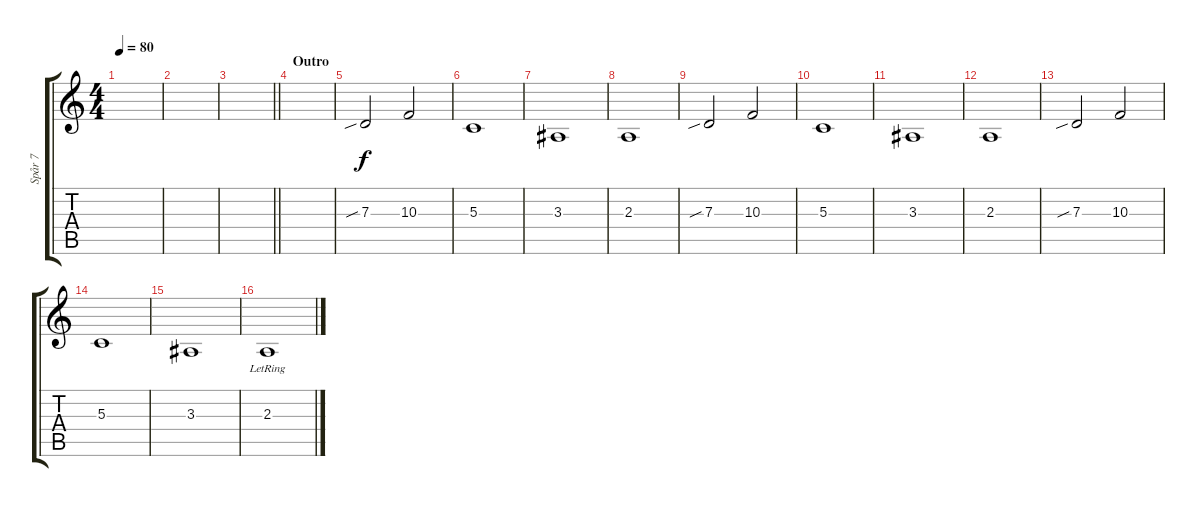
\track ("Spår 7" "Spår 7") {instrument synthstrings1}
\staff {score tabs}
\tuning (E4 B3 G3 D3 A2 E2) {hide}
\ts (4 4)
\tempo 80
\clef g2
\ks c
|
|
\barLineRight lightlight
|
\section ("" "Outro")
|
7.3{sib}.2 10.3.2 |
5.3.1 |
3.3.1 |
2.3.1 |
7.3{sib}.2 10.3.2 |
5.3.1 |
3.3.1 |
2.3.1 |
7.3{sib}.2 10.3.2 |
5.3.1 |
3.3.1 |
2.3{lr}.1
